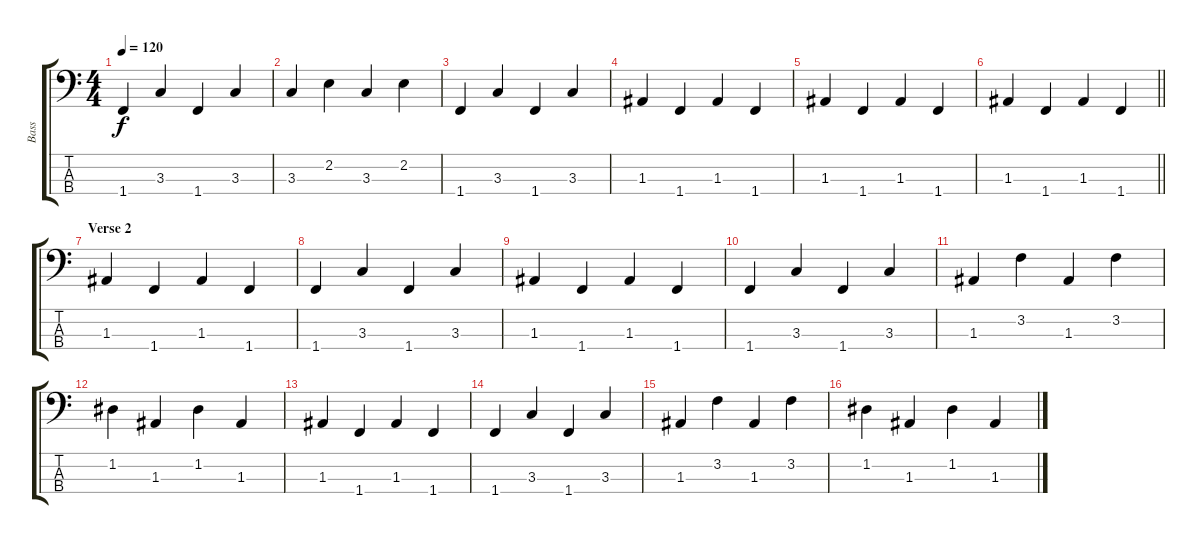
\track ("Bass" "Bass") {instrument electricbasspick}
\staff {score tabs}
\tuning (G2 D2 A1 E1) {hide}
\ts (4 4)
\tempo 120
\clef f4
\ks c
1.4.4{dy f} 3.3.4 1.4.4 3.3.4 |
3.3.4 2.2.4 3.3.4 2.2.4 |
1.4.4 3.3.4 1.4.4 3.3.4 |
1.3.4 1.4.4 1.3.4 1.4.4 |
1.3.4 1.4.4 1.3.4 1.4.4 |
\barLineRight lightlight
1.3.4 1.4.4 1.3.4 1.4.4 |
\section ("" "Verse 2")
1.3.4 1.4.4 1.3.4 1.4.4 |
1.4.4 3.3.4 1.4.4 3.3.4 |
1.3.4 1.4.4 1.3.4 1.4.4 |
1.4.4 3.3.4 1.4.4 3.3.4 |
1.3.4 3.2.4 1.3.4 3.2.4 |
1.2.4 1.3.4 1.2.4 1.3.4 |
1.3.4 1.4.4 1.3.4 1.4.4 |
1.4.4 3.3.4 1.4.4 3.3.4 |
1.3.4 3.2.4 1.3.4 3.2.4 |
1.2.4 1.3.4 1.2.4 1.3.4
